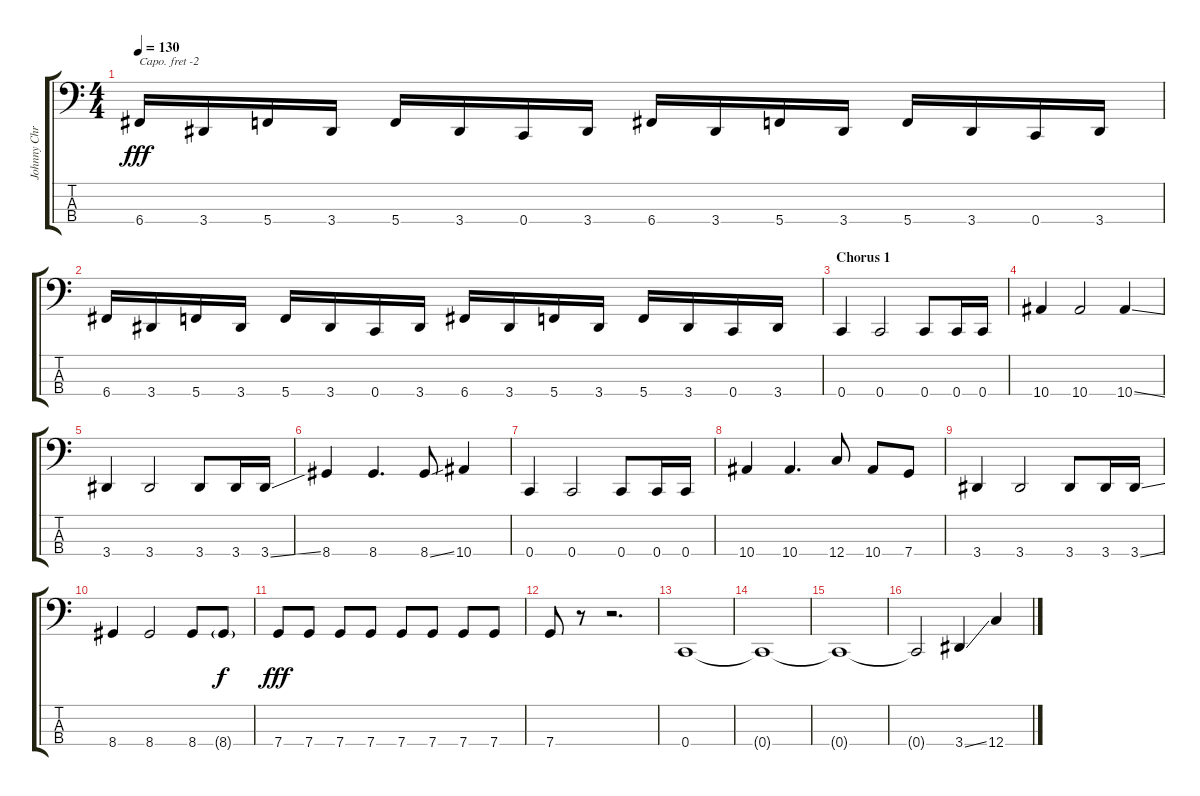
\track ("Johnny Christ" "Johnny Chr") {instrument electricbasspick}
\staff {score tabs}
\capo -2
\tuning (G2 D2 A1 D1) {hide}
\ts (4 4)
\tempo 130
\clef f4
\ks c
6.4.16{dy fff} 3.4.16 5.4.16 3.4.16 5.4.16 3.4.16 0.4.16 3.4.16 6.4.16 3.4.16 5.4.16 3.4.16 5.4.16 3.4.16 0.4.16 3.4.16 |
6.4.16 3.4.16 5.4.16 3.4.16 5.4.16 3.4.16 0.4.16 3.4.16 6.4.16 3.4.16 5.4.16 3.4.16 5.4.16 3.4.16 0.4.16 3.4.16 |
\section ("" "Chorus 1")
0.4.4 0.4.2 0.4.8 0.4.16 0.4.16 |
10.4.4 10.4.2 10.4{ss}.4 |
3.4.4 3.4.2 3.4.8 3.4.16 3.4{ss}.16 |
8.4.4 8.4.4{d} 8.4{ss}.8 10.4.4 |
0.4.4 0.4.2 0.4.8 0.4.16 0.4.16 |
10.4.4 10.4.4{d} 12.4.8 10.4.8 7.4.8 |
3.4.4 3.4.2 3.4.8 3.4.16 3.4{ss}.16 |
8.4.4 8.4.2 8.4.8 8.4{g}.8{dy f} |
7.4.8{dy fff} 7.4.8 7.4.8 7.4.8 7.4.8 7.4.8 7.4.8 7.4.8 |
7.4.8 r.8 r.2{d} |
0.4.1 |
0.4{t}.1 |
0.4{t}.1 |
0.4{t}.2 3.4{ss}.4 12.4{ss}.4
